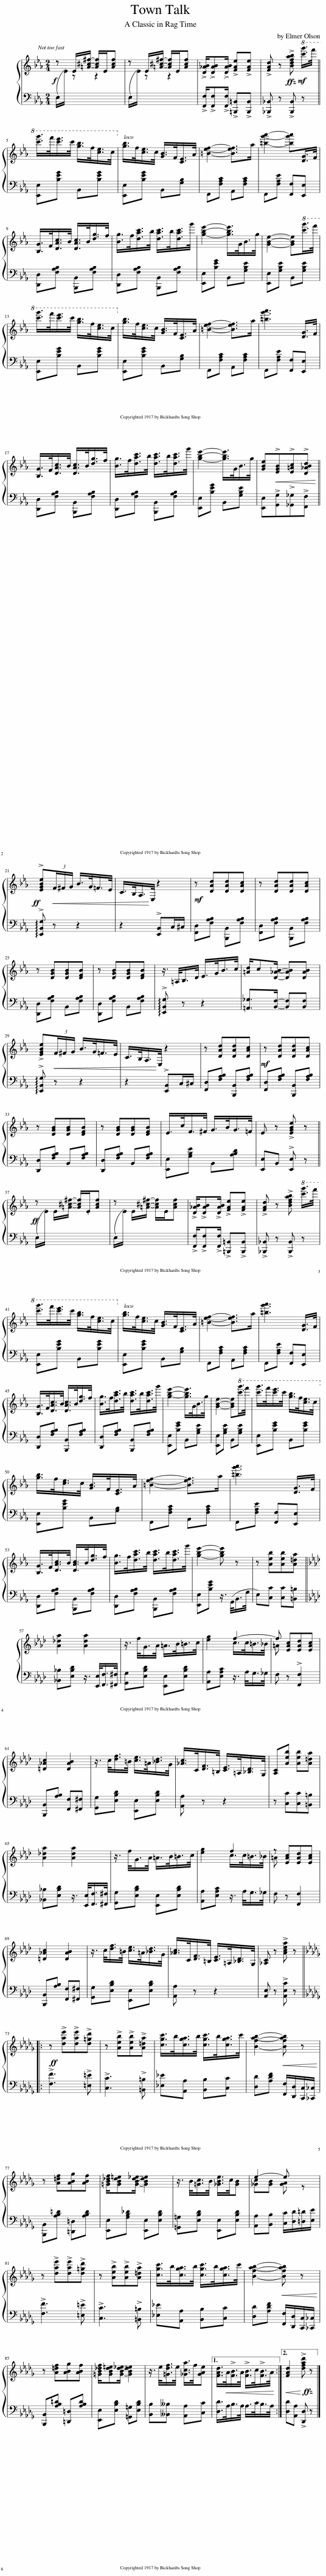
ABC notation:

X:1
%%score { ( 1 2 ) | 3 }
L:1/8
Q:1/4=90
M:2/4
I:linebreak $
K:Eb
V:1 treble
V:2 treble
V:3 bass
V:1
!f! z E/[=A^c^f]/- [Acf]/E/[Acf] | z E/[=A^c^f]/- [Acf]/E/[Acf] | !>![D_AB]/!>![DAB]!>![DAB]/ !>![FAe]!>![FAe] | !>![FAd] z !>![Bdfab]!mf!!8va(! [c''g'']/>f''/ ||$ [c''g'']/>f''/[c''e'']/>c''/ [g'b']/>f'/[c'e']/>c'/!8va)! | %5
 [gb]/>f/[ce]/>c/ [GB]/>F/[CE]/>A/ | [=Bef]2- [Bef]>a | [=bg'a']2- [bg'a'][DG]/>F/ |$ [B,G]/>F/[DAc]/>B/ [DAc]/>B/[dg]/>f/ | [Bg]/>f/[dac']/>b/ [dac']/>b/[dac']/>g'/ | %10
 [gbe']2- [gbe']/>G/B/>g/ | [GBe]2- [GBe]!8va(![c''g'']/>f''/ |$ [c''g'']/>f''/[c''e'']/>c''/ [g'b']/>f'/[c'e']/>c'/!8va)! | [gb]/>f/[ce]/>c/ [GB]/>F/[CE]/>A/ | [=Bef]2- [Bef]>a | %15
 [=bg'a']3 [DG]/>F/ |$ [B,G]/>F/[DAc]/>B/ [DAc]/>B/[dg]/>f/ | [Bg]/>f/[dac']/>b/ [dac']/>b/[dac']/>g'/ | [gbe']2- [gbe']/>G/B/>g/ | [GBe]!<(!!>![EGB]!>![E=Ac]!>![D_ABd]!<)! ||$ %20
!ff! !>![EGBe]!<(!(3F/^F/G/ B/>G/=F/>E/ | C/>B,/A,/>E,/!<)! z2 |!mf! z [DAd][DAd][DAc] | z [DAd][DAd][DAc] |$ z [DGB][DGB][DFB] | %25
 z [DGB][DGB][DFB] | z3/4 =A,/<B,/D/4 E/>G/B/>c/ | [=Ad]/c[D_AB]/- [DAB][DAB] |$ !>![EGBe]!<(!(3F/^F/G/ B/>G/=F/>E/ | C/>B,/A,/>E,/!<)! z2 | %30
 z [DAd][DAd][DAc] |!mf! z [DAd][DAd][DAc] |$ z [DGB][DGB][DFB] | z [DGB][DGB][DFB] | E/>c/F/>^F/ G/>B/G/>=F/ | %35
 E z !>![EGBe] z ||$!ff! z E/[=A^c^f]/- [Acf]/.E/[Acf] | z E/[=A^c^f]/- [Acf]/E/[Acf] | !>![D_AB]/!>![DAB]!>![DAB]/ !>![FAe]!>![FAe] | !>![FAd] z !>![Bdfab]!8va(! [c''g'']/>f''/ |$ %40
 [c''g'']/>f''/[c''e'']/>c''/ [g'b']/>f'/[c'e']/>c'/!8va)! | [gb]/>f/[ce]/>c/ [GB]/>F/[CE]/>A/ | [=Bef]2- [Bef]>a | [=bg'a']3 [DG]/>F/ |$ [B,G]/>F/[DAc]/>B/ [DAc]/>B/[dg]/>f/ | %45
 [Bg]/>f/[dac']/>b/ [dac']/>b/[dac']/>g'/ | [gbe']2- [gbe']/>G/B/>g/ | [GBe]2- [GBe]!8va(![c''g'']/>f''/ | [c''g'']/>f''/[c''e'']/>c''/ [g'b']/>f'/[c'e']/>c'/!8va)! |$ [gb]/>f/[ce]/>c/ [GB]/>F/[CE]/>A/ | %50
 [=Bef]2- [Bef]>a | [=bg'a']3 [DG]/>F/ |$ [B,G]/>F/[DAc]/>B/ [DAc]/>B/[dg]/>f/ | [Bg]/>f/[dac']/>b/ [dac']/>b/[dac']/>g'/ | [gbe']2- [gbe'] z | %55
 z [Aeb][Aeb][A=da] ||$[K:Ab] [A_da]2 [Ada]2 | z3/4 f/<G/A/4 =A/>B/=B/>c/ | [eg]2 c/>c/=B/>_B/ | =A [EAc][EAd][EAc] |$ %60
 [=D_Ac]2 [DAB]2 | z3/4 c/<[df]/=B/4 [ce]/>=A/[_Bd]/>G/ | [_Ac]/>C/[DF]/>=B,/ [CE]/>=A,/[_B,D]/>G,/ | [A,C][Aeb] [Aeb][A=da] |$ [A_da]2 [Ada]2 | %65
 z3/4 f/<G/A/4 =A/>B/=B/>c/ | [eg]2 c/>c/=B/>_B/ | =A [EAc][EAd][EAc] |$ [=D_Ac]2 [DAB]2 | z3/4 c/<[df]/=B/4 [ce]/>=A/[_Bd]/>G/ | %70
 [_Ac]/>C/[DF]/>=B,/ [CE]/>=A,/[_B,D]/>G,/ | [_A,C] z !>![Acea] z |:$[K:Db]!ff! z !>![dae']!>![dae']!>![d=gd'] | z !>![Aeb]!>![Aeb]!>![A=da] | [cgc']/>b/[cga]/>b/ [cgc']/>b/[cga]/>c'/ | %75
 [Bfab]2-!<(! [Bfab] z!<)! |$ z [A=df][ABg][ABf] | [=GB_df]/[GBd=e][GBd_e]/- [GBde]2 | z3/4 B/<[=Gc]/B/4 [_GBe]/>c/[GB] | e2- e z |$ %80
 z !>![dae']!>![dae']!>![d=gd'] | z !>![Aeb]!>![Aeb]!>![A=da] | [cgc']/>b/[cga]/>b/ [cgc']/>b/[cga]/>c'/ | [Bfab]2-!<(! [Bfab] z!<)! |$ z [A=df][ABg][ABf] | %85
 [=GB_df]/[GBd=e][GBd_e]/- [GBde]2 | z3/4 e/<[=Gdf]/e/4 [_Gca]/>f/[GAe] |1 [FAd]/>!<(!A/!>![FB]/>A/ !>![FB]/>c/!>![FB]/>A/!<)! :|2!<(! [FAd]2!<)! !>![dfad'] z |] %89
V:2
[I:staff +1] (E,/[I:staff -1]E/) z z2 |[I:staff +1] (E,/[I:staff -1]E/) z z2 | x4 | x3!8va(! x ||$ x4!8va)! | %5
 x4 | x4 | x4 |$ x4 | x4 | %10
 x4 | x3!8va(! x |$ x4!8va)! | x4 | x4 | %15
 x4 |$ x4 | x4 | x4 | x4 ||$ %20
 x4 | x4 | x4 | x4 |$ x4 | %25
 x4 | x4 | x4 |$ x4 | x4 | %30
 x4 | x4 |$ x4 | x4 | x4 | %35
 x4 ||$[I:staff +1] (E,/[I:staff -1]E/) x3 |[I:staff +1] (E,/[I:staff -1]E/) x3 | x4 | x3!8va(! x |$ %40
 x4!8va)! | x4 | x4 | x4 |$ x4 | %45
 x4 | x4 | x3!8va(! x | x4!8va)! |$ x4 | %50
 x4 | x4 |$ x4 | x4 | x4 | %55
 x4 ||$[K:Ab] x4 | x4 | x2 f2- | f x3 |$ %60
 x4 | x4 | x4 | x4 |$ x4 | %65
 x4 | x2 f2 | z x3 |$ x4 | x4 | %70
 x4 | x4 |:$[K:Db] x4 | x4 | x4 | %75
 x4 |$ x4 | x4 | x4 | [_Gc][GB] [GA] x |$ %80
 x4 | x4 | x4 | x4 |$ x4 | %85
 x4 | x4 |1 x4 :|2 x4 |] %89
V:3
 x4 | x4 | !>![F,,F,]/!>![F,,F,]!>![F,,F,]/ !>![=B,,,=B,,]!>![B,,,B,,] | !>![_B,,,_B,,] z !>![B,,,B,,] z ||$ [E,,E,][B,EG] B,,[B,EG] | %5
 [E,,E,][B,EG] B,,[G,B,] | F,,[F,A,C] A,,[F,A,C] | F,,[F,A,E] [F,,F,][E,,E,] |$ [D,,D,][F,A,B,] [B,,,B,,][F,A,B,] | [D,,D,][F,A,B,] [B,,,B,,][F,A,B,] | %10
 [E,,E,][B,EG] B,,[G,B,E] | [E,,E,][G,B,E] B,,[G,B,E] |$ [E,,E,][B,EG] B,,[B,EG] | [E,,E,][B,EG] B,,[G,B,] | F,,[F,A,C] A,,[F,A,C] | %15
 F,,[F,A,E] [F,,F,][E,,E,] |$ [D,,D,][F,A,B,] [B,,,B,,][F,A,B,] | [D,,D,][F,A,B,] [B,,,B,,][F,A,B,] | [E,,E,][B,EG] B,,[G,B,E] | [E,,E,]!>![G,,G,]!>![_G,,_G,]!>![F,,F,] ||$ %20
 !arpeggio!!>![E,,B,,G,] z z2 | z2 !>![E,,B,,]C,/^C,/ | [F,,D,][F,A,B,] [B,,,B,,][F,A,B,] | [F,,D,][F,A,B,] [B,,,B,,][F,A,B,] |$ [D,,D,][F,A,B,] B,,[F,A,B,] | %25
 [D,,D,][F,A,B,] B,,[F,A,B,] | !arpeggio!!>![E,,B,,G,] z z2 | [=A,,_G,]>[B,,F,]- [B,,F,][B,,F,] |$ !arpeggio!!>![E,,B,,G,] z z2 | z2 !>![E,,B,,]C,/^C,/ | %30
 [F,,D,][F,A,B,] [B,,,B,,][F,A,B,] | [F,,D,][F,A,B,] [B,,,B,,][F,A,B,] |$ [D,,D,][F,A,B,] B,,[F,A,B,] | [D,,D,][F,A,B,] B,,[F,A,B,] | [E,,E,][G,B,E] B,,[A,B,D] | %35
 [E,,E,]B,, !>![E,,E,] z ||$ x4 | x4 | !>![F,,F,]/!>![F,,F,]!>![F,,F,]/ !>![=B,,,=B,,]!>![B,,,B,,] | !>![_B,,,_B,,] z !>![B,,,B,,] z |$ %40
 [E,,E,][B,EG] B,,[B,EG] | [E,,E,][B,EG] B,,[G,B,] | F,,[F,A,C] A,,[F,A,C] | F,,[F,A,E] [F,,F,][E,,E,] |$ [D,,D,][F,A,B,] [B,,,B,,][F,A,B,] | %45
 [D,,D,][F,A,B,] [B,,,B,,][F,A,B,] | [E,,E,][B,EG] B,,[G,B,E] | [E,,E,][G,B,E] B,,[G,B,E] | [E,,E,][B,EG] B,,[B,EG] |$ [E,,E,][B,EG] B,,[G,B,] | %50
 F,,[F,A,C] A,,[F,A,C] | F,,[F,A,E] [F,,F,][E,,E,] |$ [D,,D,][F,A,B,] [B,,,B,,][F,A,B,] | [D,,D,][F,A,B,] [B,,,B,,][F,A,B,] | [E,,E,][B,EG] z3/4 (G,,/<B,,/G,/4 | %55
 E,)[C,C] [C,C][=B,,=B,] ||$[K:Ab] [_B,,_B,][E,B,D] z3/4 [E,,E,]/<[F,,F,]/[^F,,^F,]/4 | [G,,G,][E,B,D] [E,,E,][E,B,D] | [A,,A,][E,A,C] z3/4 A,/<G,/_G,/4 | F, z !>![F,,F,]2 |$ %60
 [B,,,B,,][A,B,] [F,,F,][^F,,^F,] | [G,,G,][E,B,D] [E,,E,][E,B,D] | [A,,A,] z z2 | z [C,C][C,C][=B,,=B,] |$ [_B,,_B,][E,B,D] z3/4 [E,,E,]/<[F,,F,]/[^F,,^F,]/4 | %65
 [G,,G,][E,B,D] [E,,E,][E,B,D] | [A,,A,][E,A,C] z3/4 A,/<G,/_G,/4 | F, z [F,,F,]2 |$ [B,,,B,,][A,B,] [F,,F,][^F,,^F,] | [G,,G,][E,B,D] [E,,E,][E,B,D] | %70
 [A,,A,] z z2 | [A,,E,] z !>![A,,E,C] z |:$[K:Db] !>![F,F]3 !>![=E,=E] | !>![C,C]3 !>![=B,,=B,] | [_E,_E][A,,A,] [B,,B,][C,C] | %75
 [D,D][A,DF] [F,,F,]/[D,,D,]/[C,,C,]/[_C,,_C,]/ |$ [B,,,B,,][A,B,=D] [=D,,=D,][A,B,D] | [E,,E,][G,B,_D] [E,,E,][E,B,D] | [=G,,=G,][E,B,D] [E,,E,][E,B,D] | [A,,A,][B,,B,] [C,C]/[D,D]/[=D,=D]/[E,E]/ |$ %80
 !>![F,F]3 !>![=E,=E] | !>![C,C]3 !>![=B,,=B,] | [_E,_E][A,,A,] [B,,B,][C,C] | [D,D][A,DF] [F,,F,]/[D,,D,]/[C,,C,]/[_C,,_C,]/ |$ [B,,,B,,][A,B,=D] [=D,,=D,][A,B,D] | %85
 [E,,E,][E,B,D] [=G,,=G,][E,B,D] | [B,,B,][__B,,__B,] [A,,A,][C,C] |1 [D,D]/>A,/B,/>A,/ A,/>C/B,/>A,/ :|2 [D,D][A,,A,] !>![D,,D,] z |] %89
